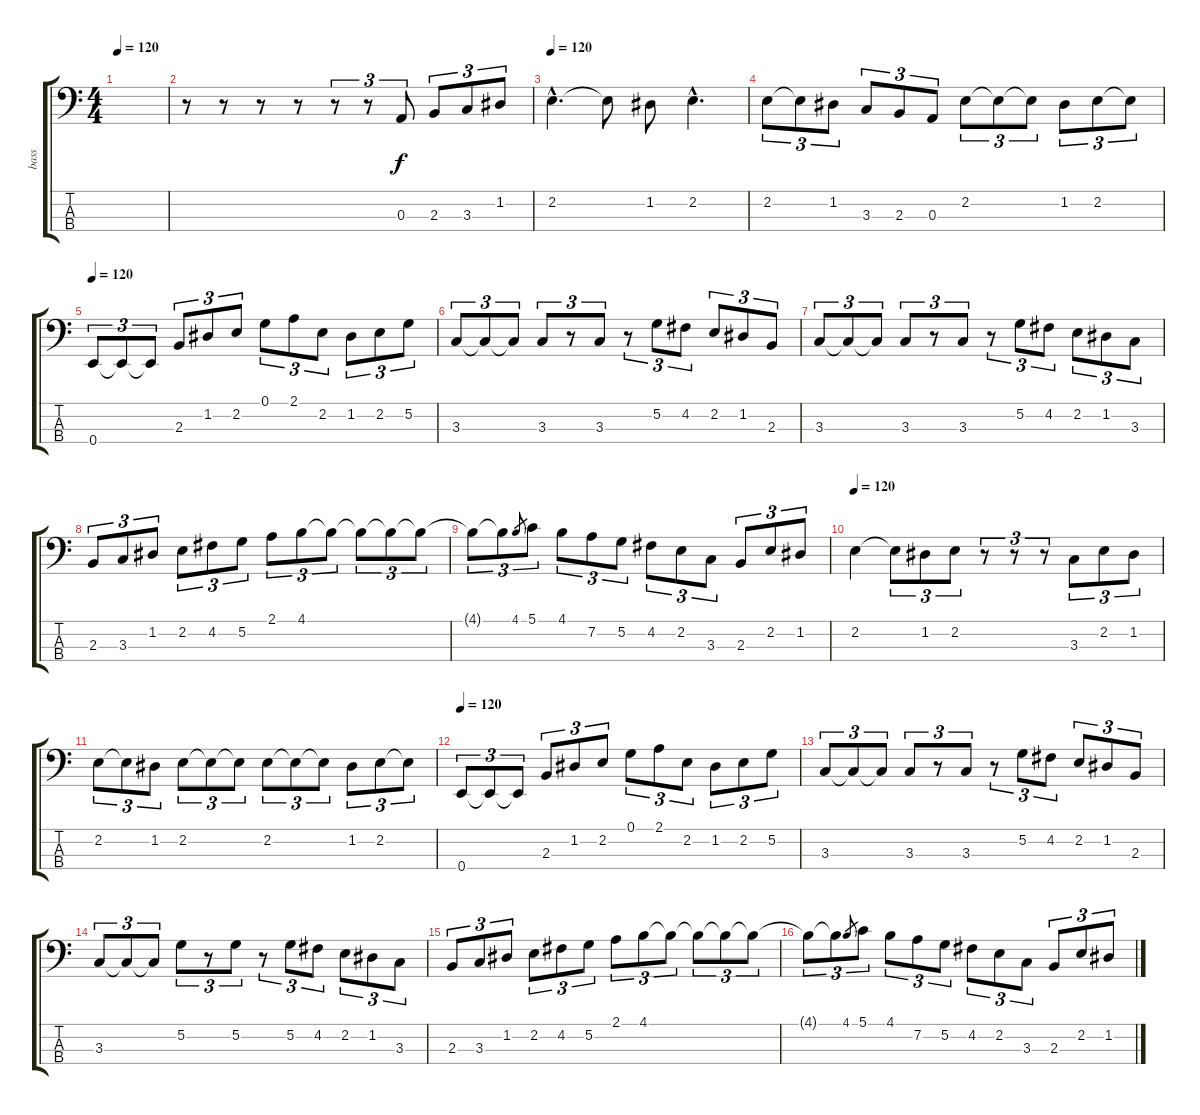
\track ("bass" "bass") {instrument electricbasspick}
\staff {score tabs}
\tuning (G2 D2 A1 E1) {hide}
\ts (4 4)
\tempo 120
\clef f4
\ks c
|
r.8 r.8 r.8 r.8 r.8{tu (3 2)} r.8{tu (3 2)} 0.3.8{tu (3 2)} 2.3.8{tu (3 2)} 3.3.8{tu (3 2)} 1.2.8{tu (3 2)} |
\tempo 120
2.2{hac}.4{d} 2.2{t}.8 1.2.8 2.2{hac}.4{d} |
2.2.8{tu (3 2)} 2.2{t}.8{tu (3 2)} 1.2.8{tu (3 2)} 3.3.8{tu (3 2)} 2.3.8{tu (3 2)} 0.3.8{tu (3 2)} 2.2.8{tu (3 2)} 2.2{t}.8{tu (3 2)} 2.2{t}.8{tu (3 2)} 1.2.8{tu (3 2)} 2.2.8{tu (3 2)} 2.2{t}.8{tu (3 2)} |
\tempo 120
0.4.8{tu (3 2)} 0.4{t}.8{tu (3 2)} 0.4{t}.8{tu (3 2)} 2.3.8{tu (3 2)} 1.2.8{tu (3 2)} 2.2.8{tu (3 2)} 0.1.8{tu (3 2)} 2.1.8{tu (3 2)} 2.2.8{tu (3 2)} 1.2.8{tu (3 2)} 2.2.8{tu (3 2)} 5.2.8{tu (3 2)} |
3.3.8{tu (3 2)} 3.3{t}.8{tu (3 2)} 3.3{t}.8{tu (3 2)} 3.3.8{tu (3 2)} r.8{tu (3 2)} 3.3.8{tu (3 2)} r.8{tu (3 2)} 5.2.8{tu (3 2)} 4.2.8{tu (3 2)} 2.2.8{tu (3 2)} 1.2.8{tu (3 2)} 2.3.8{tu (3 2)} |
3.3.8{tu (3 2)} 3.3{t}.8{tu (3 2)} 3.3{t}.8{tu (3 2)} 3.3.8{tu (3 2)} r.8{tu (3 2)} 3.3.8{tu (3 2)} r.8{tu (3 2)} 5.2.8{tu (3 2)} 4.2.8{tu (3 2)} 2.2.8{tu (3 2)} 1.2.8{tu (3 2)} 3.3.8{tu (3 2)} |
2.3.8{tu (3 2)} 3.3.8{tu (3 2)} 1.2.8{tu (3 2)} 2.2.8{tu (3 2)} 4.2.8{tu (3 2)} 5.2.8{tu (3 2)} 2.1.8{tu (3 2)} 4.1.8{tu (3 2)} 4.1{t}.8{tu (3 2)} 4.1{t}.8{tu (3 2)} 4.1{t}.8{tu (3 2)} 4.1{t}.8{tu (3 2)} |
4.1{t}.8{tu (3 2)} 4.1{t}.8{tu (3 2)} 4.1.8{gr} 5.1.8{tu (3 2)} 4.1.8{tu (3 2)} 7.2.8{tu (3 2)} 5.2.8{tu (3 2)} 4.2.8{tu (3 2)} 2.2.8{tu (3 2)} 3.3.8{tu (3 2)} 2.3.8{tu (3 2)} 2.2.8{tu (3 2)} 1.2.8{tu (3 2)} |
\tempo 120
2.2.4 2.2{t}.8{tu (3 2)} 1.2.8{tu (3 2)} 2.2.8{tu (3 2)} r.8{tu (3 2)} r.8{tu (3 2)} r.8{tu (3 2)} 3.3.8{tu (3 2)} 2.2.8{tu (3 2)} 1.2.8{tu (3 2)} |
2.2.8{tu (3 2)} 2.2{t}.8{tu (3 2)} 1.2.8{tu (3 2)} 2.2.8{tu (3 2)} 2.2{t}.8{tu (3 2)} 2.2{t}.8{tu (3 2)} 2.2.8{tu (3 2)} 2.2{t}.8{tu (3 2)} 2.2{t}.8{tu (3 2)} 1.2.8{tu (3 2)} 2.2.8{tu (3 2)} 2.2{t}.8{tu (3 2)} |
\tempo 120
0.4.8{tu (3 2)} 0.4{t}.8{tu (3 2)} 0.4{t}.8{tu (3 2)} 2.3.8{tu (3 2)} 1.2.8{tu (3 2)} 2.2.8{tu (3 2)} 0.1.8{tu (3 2)} 2.1.8{tu (3 2)} 2.2.8{tu (3 2)} 1.2.8{tu (3 2)} 2.2.8{tu (3 2)} 5.2.8{tu (3 2)} |
3.3.8{tu (3 2)} 3.3{t}.8{tu (3 2)} 3.3{t}.8{tu (3 2)} 3.3.8{tu (3 2)} r.8{tu (3 2)} 3.3.8{tu (3 2)} r.8{tu (3 2)} 5.2.8{tu (3 2)} 4.2.8{tu (3 2)} 2.2.8{tu (3 2)} 1.2.8{tu (3 2)} 2.3.8{tu (3 2)} |
3.3.8{tu (3 2)} 3.3{t}.8{tu (3 2)} 3.3{t}.8{tu (3 2)} 5.2.8{tu (3 2)} r.8{tu (3 2)} 5.2.8{tu (3 2)} r.8{tu (3 2)} 5.2.8{tu (3 2)} 4.2.8{tu (3 2)} 2.2.8{tu (3 2)} 1.2.8{tu (3 2)} 3.3.8{tu (3 2)} |
2.3.8{tu (3 2)} 3.3.8{tu (3 2)} 1.2.8{tu (3 2)} 2.2.8{tu (3 2)} 4.2.8{tu (3 2)} 5.2.8{tu (3 2)} 2.1.8{tu (3 2)} 4.1.8{tu (3 2)} 4.1{t}.8{tu (3 2)} 4.1{t}.8{tu (3 2)} 4.1{t}.8{tu (3 2)} 4.1{t}.8{tu (3 2)} |
4.1{t}.8{tu (3 2)} 4.1{t}.8{tu (3 2)} 4.1.8{gr} 5.1.8{tu (3 2)} 4.1.8{tu (3 2)} 7.2.8{tu (3 2)} 5.2.8{tu (3 2)} 4.2.8{tu (3 2)} 2.2.8{tu (3 2)} 3.3.8{tu (3 2)} 2.3.8{tu (3 2)} 2.2.8{tu (3 2)} 1.2.8{tu (3 2)}
